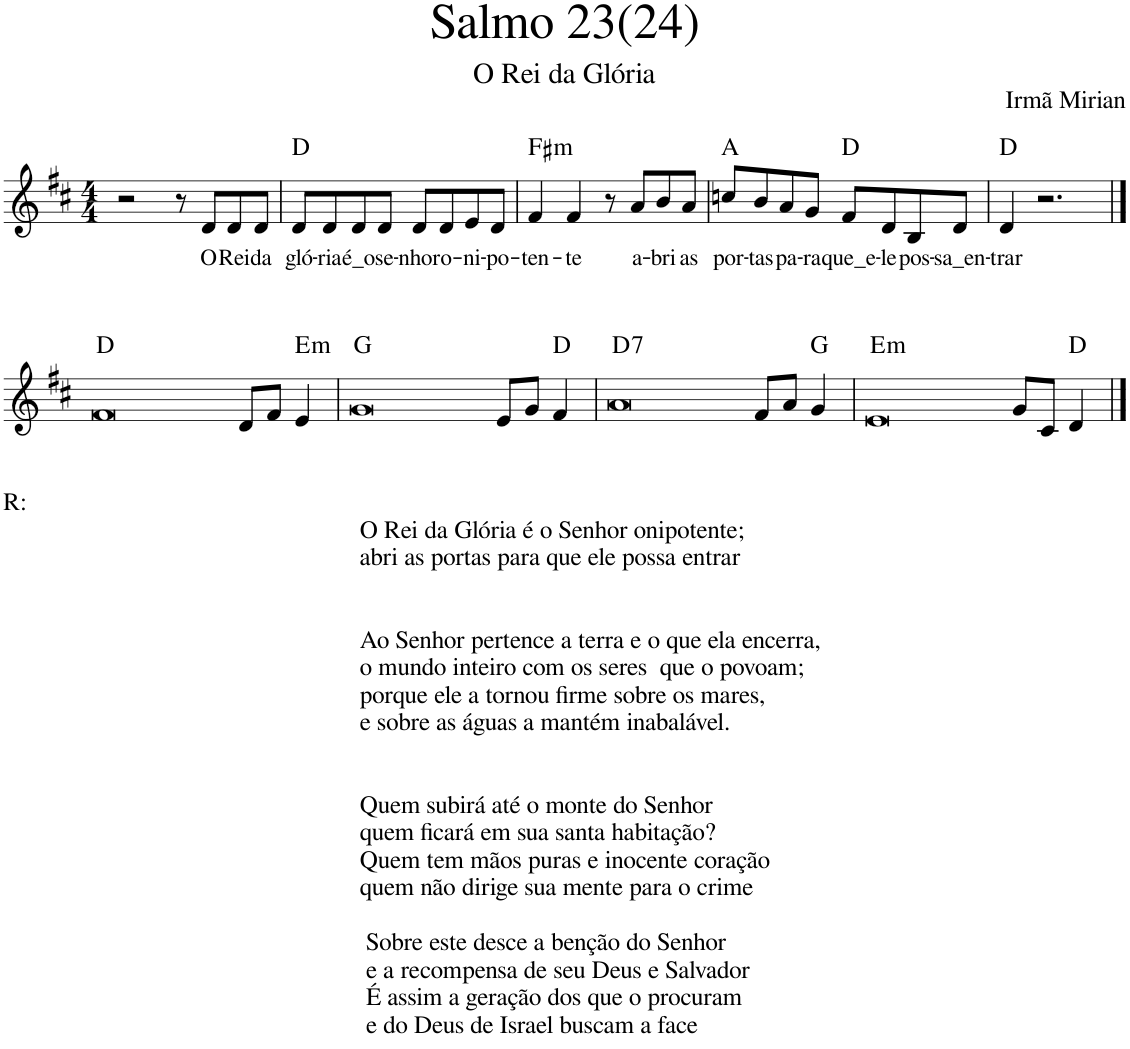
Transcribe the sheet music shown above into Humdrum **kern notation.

**kern	**text	**harte
*part1	*part1	*part1
*staff1	*staff1	*
*I"Piano	*	*
*I'Pno.	*	*
*clefG2	*	*
*k[f#c#]	*	*
*M4/4	*	*
=1	=1	=1
2r	.	.
8r	.	.
!	!LO:LY:b	!
8d/L	O	.
!	!LO:LY:b	!
8d/	Rei	.
!	!LO:LY:b	!
8d/J	da	.
=2	=2	=2
!	!LO:LY:b	!
8d/L	gló-	D:maj
!	!LO:LY:b	!
8d/	-ria	.
!	!LO:LY:b	!
8d/	é_o	.
!	!LO:LY:b	!
8d/J	se-	.
!	!LO:LY:b	!
8d/L	-nhor	.
!	!LO:LY:b	!
8d/	o-	.
!	!LO:LY:b	!
8e/	-ni-	.
!	!LO:LY:b	!
8d/J	-po-	.
=3	=3	=3
!	!LO:LY:b	!LO:H:kt=m
4f#/	-ten-	F#:min
!	!LO:LY:b	!
4f#/	-te	.
8r	.	.
!	!LO:LY:b	!
8a/L	a-	.
!	!LO:LY:b	!
8b/	-bri	.
!	!LO:LY:b	!
8a/J	as	.
=4	=4	=4
!	!LO:LY:b	!
8ccn/L	por-	A:maj
!	!LO:LY:b	!
8b/	-tas	.
!	!LO:LY:b	!
8a/	pa-	.
!	!LO:LY:b	!
8g/J	ra	.
!	!LO:LY:b	!
8f#/L	que_e-	D:maj
!	!LO:LY:b	!
8d/	-le	.
!	!LO:LY:b	!
8B/	pos-	.
!	!LO:LY:b	!
8d/J	sa_en-	.
=5	=5	=5
!	!LO:LY:b	!
4d/	-trar	D:maj
2.r	.	.
!!LO:LB:g=z
==1	==1	==1
!LO:TX:b:t=R&colon;	!	!
!LO:TX:b:t=O Rei da Glória é o Senhor onipotente;	!	!
!LO:TX:b:t=abri as portas para que ele possa entrar	!	!
!LO:TX:b:t=Ao Senhor pertence a terra e o que ela encerra,	!	!
!LO:TX:b:t=o mundo inteiro com os seres  que o povoam;	!	!
!LO:TX:b:t=porque ele a tornou firme sobre os mares,	!	!
!LO:TX:b:t=e sobre as águas a mantém inabalável.	!	!
!LO:TX:b:t=Quem subirá até o monte do Senhor	!	!
!LO:TX:b:t=quem ficará em sua santa habitação?	!	!
!LO:TX:b:t=Quem tem mãos puras e inocente coração	!	!
!LO:TX:b:t=quem não dirige sua mente para o crime	!	!
!LO:TX:b:t=Sobre este desce a benção do Senhor	!	!
!LO:TX:b:t=e a recompensa de seu Deus e Salvador	!	!
!LO:TX:b:t=É assim a geração dos que o procuram	!	!
!LO:TX:b:t=e do Deus de Israel buscam a face	!	!
[1f#	.	D:maj
1ryy	.	.
8d/L	.	.
8f#/J	.	.
!	!	!LO:H:kt=m
4e/	.	E:min
=2	=2	=2
[1g	.	G:maj
1f#]	.	.
8e/L	.	.
8g/J	.	.
4f#/	.	D:maj
=3	=3	=3
!	!	!LO:H:kt=7
[1a	.	D:7
1g]	.	.
8f#/L	.	.
8a/J	.	.
4g/	.	G:maj
=4	=4	=4
!	!	!LO:H:kt=m
[1e	.	E:min
1a]	.	.
8g/L	.	.
8c#/J	.	.
4d/	.	D:maj
==5	==5	==5
1e]	.	.
=	=	=
*-	*-	*-
